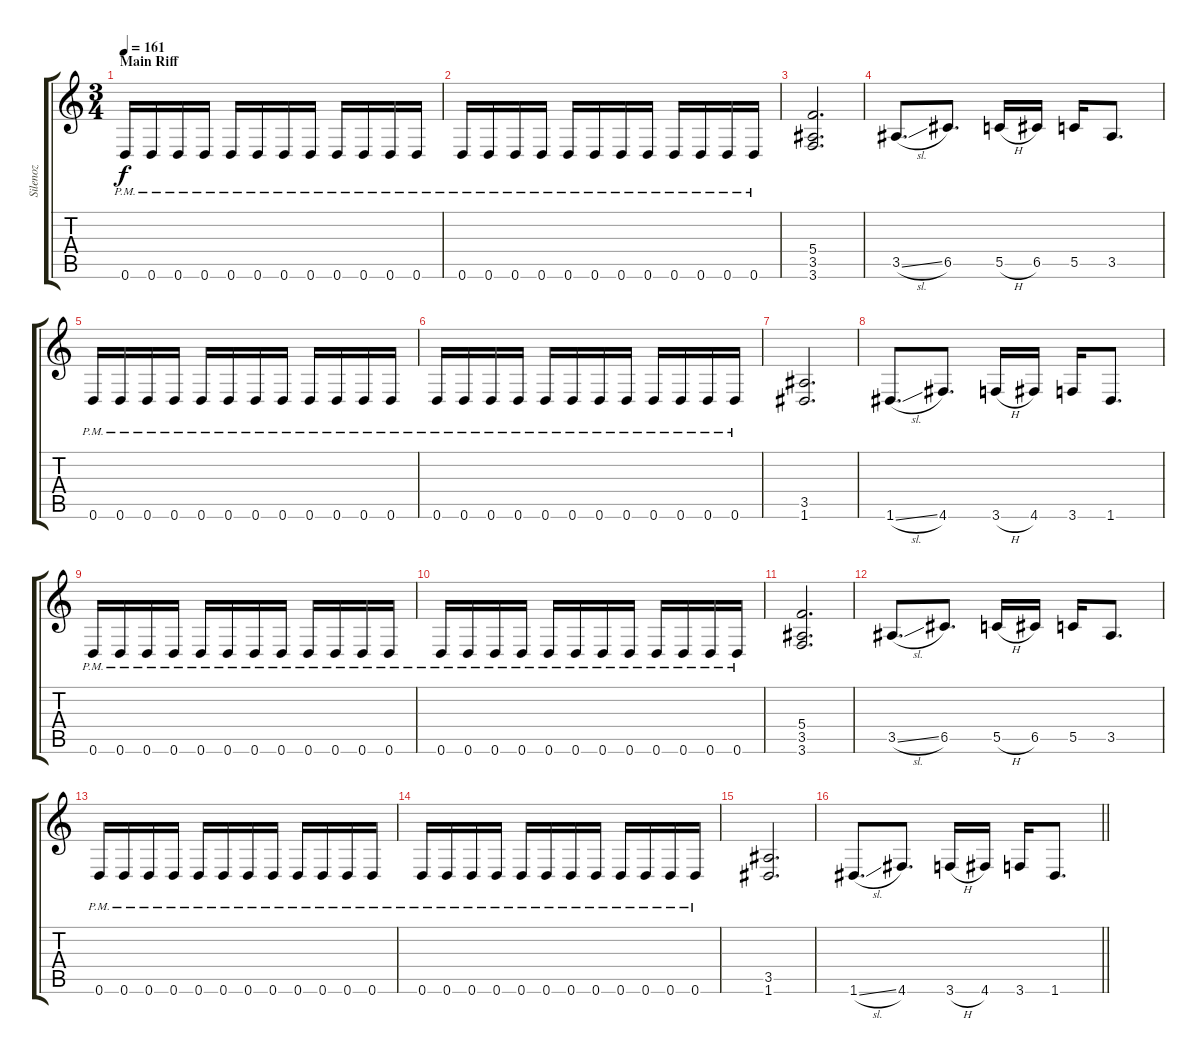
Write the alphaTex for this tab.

\track ("Silenoz" "Silenoz") {instrument distortionguitar}
\staff {score tabs}
\tuning (D4 A3 F3 C3 G2 D2) {hide}
\ts (3 4)
\section ("" "Main Riff")
\tempo 161
\clef g2
\ks c
0.6{pm}.16{dy f} 0.6{pm}.16 0.6{pm}.16 0.6{pm}.16 0.6{pm}.16 0.6{pm}.16 0.6{pm}.16 0.6{pm}.16 0.6{pm}.16 0.6{pm}.16 0.6{pm}.16 0.6{pm}.16 |
0.6{pm}.16 0.6{pm}.16 0.6{pm}.16 0.6{pm}.16 0.6{pm}.16 0.6{pm}.16 0.6{pm}.16 0.6{pm}.16 0.6{pm}.16 0.6{pm}.16 0.6{pm}.16 0.6{pm}.16 |
(5.4 3.5 3.6).2{d} |
3.5{sl}.8{d} 6.5.8{d} 5.5{h}.16 6.5.16 5.5.16 3.5.8{d} |
0.6{pm}.16 0.6{pm}.16 0.6{pm}.16 0.6{pm}.16 0.6{pm}.16 0.6{pm}.16 0.6{pm}.16 0.6{pm}.16 0.6{pm}.16 0.6{pm}.16 0.6{pm}.16 0.6{pm}.16 |
0.6{pm}.16 0.6{pm}.16 0.6{pm}.16 0.6{pm}.16 0.6{pm}.16 0.6{pm}.16 0.6{pm}.16 0.6{pm}.16 0.6{pm}.16 0.6{pm}.16 0.6{pm}.16 0.6{pm}.16 |
(3.5 1.6).2{d} |
1.6{sl}.8{d} 4.6.8{d} 3.6{h}.16 4.6.16 3.6.16 1.6.8{d} |
0.6{pm}.16 0.6{pm}.16 0.6{pm}.16 0.6{pm}.16 0.6{pm}.16 0.6{pm}.16 0.6{pm}.16 0.6{pm}.16 0.6{pm}.16 0.6{pm}.16 0.6{pm}.16 0.6{pm}.16 |
0.6{pm}.16 0.6{pm}.16 0.6{pm}.16 0.6{pm}.16 0.6{pm}.16 0.6{pm}.16 0.6{pm}.16 0.6{pm}.16 0.6{pm}.16 0.6{pm}.16 0.6{pm}.16 0.6{pm}.16 |
(5.4 3.5 3.6).2{d} |
3.5{sl}.8{d} 6.5.8{d} 5.5{h}.16 6.5.16 5.5.16 3.5.8{d} |
0.6{pm}.16 0.6{pm}.16 0.6{pm}.16 0.6{pm}.16 0.6{pm}.16 0.6{pm}.16 0.6{pm}.16 0.6{pm}.16 0.6{pm}.16 0.6{pm}.16 0.6{pm}.16 0.6{pm}.16 |
0.6{pm}.16 0.6{pm}.16 0.6{pm}.16 0.6{pm}.16 0.6{pm}.16 0.6{pm}.16 0.6{pm}.16 0.6{pm}.16 0.6{pm}.16 0.6{pm}.16 0.6{pm}.16 0.6{pm}.16 |
(3.5 1.6).2{d} |
\barLineRight lightlight
1.6{sl}.8{d} 4.6.8{d} 3.6{h}.16 4.6.16 3.6.16 1.6.8{d}
